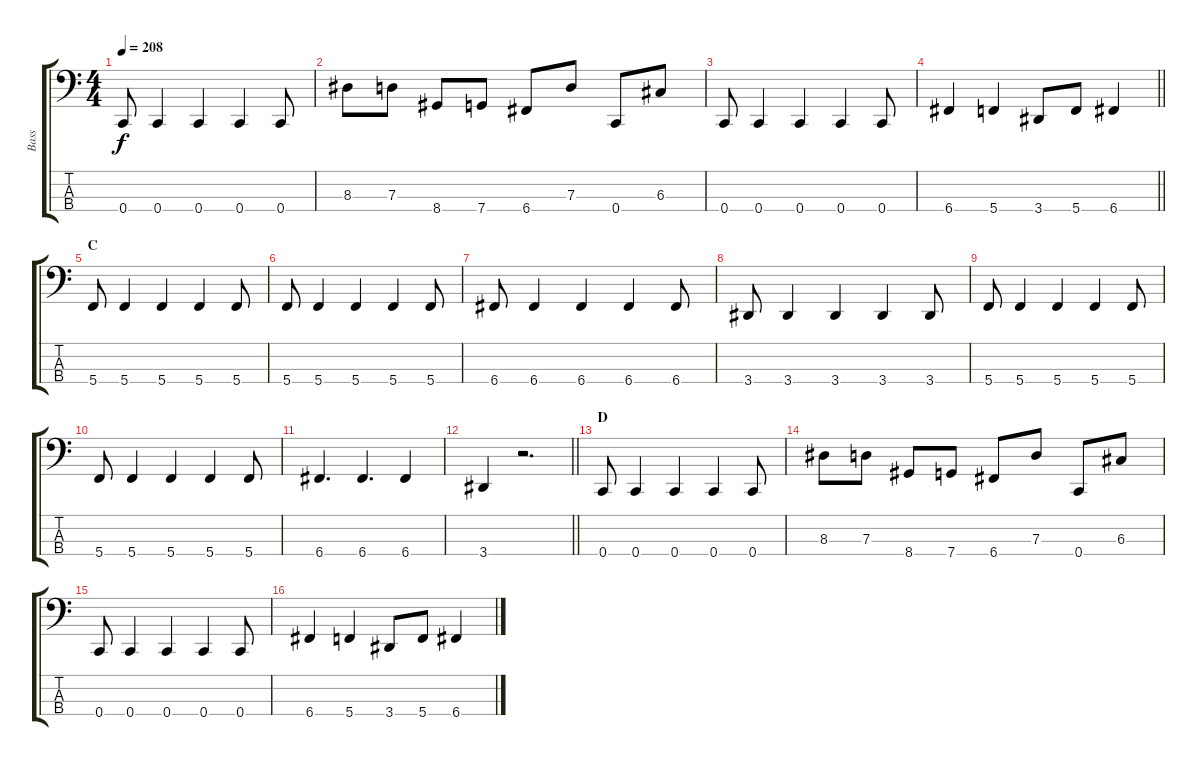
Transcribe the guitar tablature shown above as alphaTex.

\track ("Bass" "Bass") {instrument electricbasspick}
\staff {score tabs}
\tuning (F2 C2 G1 C1) {hide}
\ts (4 4)
\tempo 208
\clef f4
\ks c
0.4.8{dy f} 0.4.4 0.4.4 0.4.4 0.4.8 |
8.3.8 7.3.8 8.4.8 7.4.8 6.4.8 7.3.8 0.4.8 6.3.8 |
0.4.8 0.4.4 0.4.4 0.4.4 0.4.8 |
\barLineRight lightlight
6.4.4 5.4.4 3.4.8 5.4.8 6.4.4 |
\section ("" "C")
5.4.8 5.4.4 5.4.4 5.4.4 5.4.8 |
5.4.8 5.4.4 5.4.4 5.4.4 5.4.8 |
6.4.8 6.4.4 6.4.4 6.4.4 6.4.8 |
3.4.8 3.4.4 3.4.4 3.4.4 3.4.8 |
5.4.8 5.4.4 5.4.4 5.4.4 5.4.8 |
5.4.8 5.4.4 5.4.4 5.4.4 5.4.8 |
6.4.4{d} 6.4.4{d} 6.4.4 |
\barLineRight lightlight
3.4.4 r.2{d} |
\section ("" "D")
0.4.8 0.4.4 0.4.4 0.4.4 0.4.8 |
8.3.8 7.3.8 8.4.8 7.4.8 6.4.8 7.3.8 0.4.8 6.3.8 |
0.4.8 0.4.4 0.4.4 0.4.4 0.4.8 |
6.4.4 5.4.4 3.4.8 5.4.8 6.4.4
